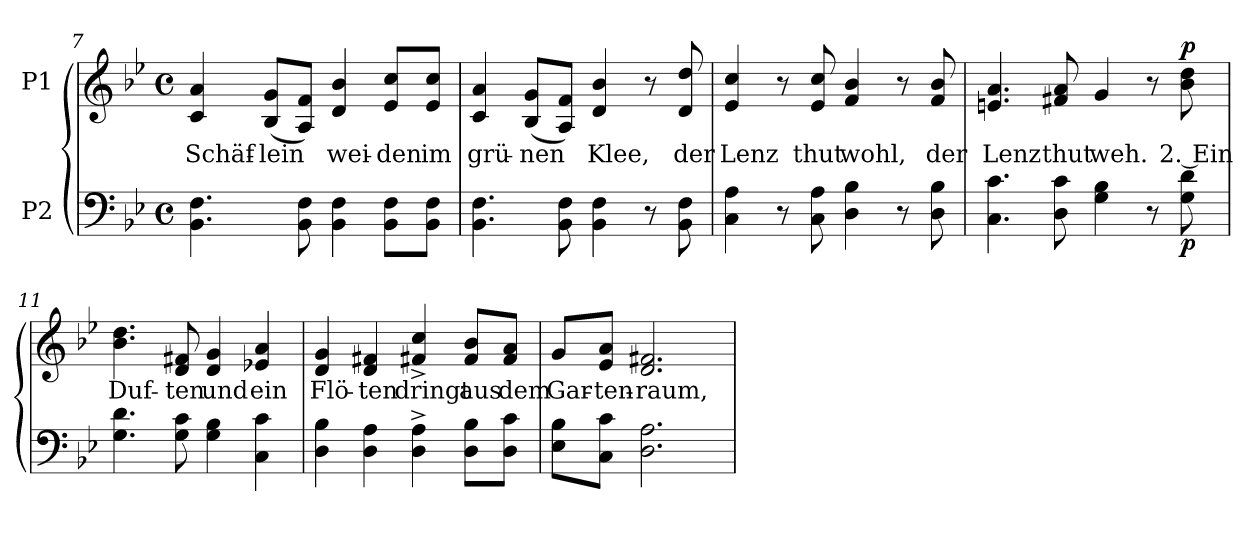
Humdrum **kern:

**kern	**dynam	**kern	**text	**dynam
*part2	*part2	*part1	*part1	*part1
*staff2	*staff2	*staff1	*staff1	*staff1
*I"P2	*	*I"P1	*	*
*clefF4	*	*clefG2	*	*
*k[b-e-]	*	*k[b-e-]	*	*
*B-:	*	*B-:	*	*
*M4/4	*	*M4/4	*	*
*met(c)	*	*met(c)	*	*
=7	=7	=7	=7	=7
!	!	!	!LO:LY:b:color=#000000	!
4.BB-i\ 4.Fi	.	4ci/ 4ai	Schäf-	.
!	!	!	!LO:LY:b:color=#000000	!
.	.	(8B-i/ 8giL	-lein	.
8BB-i\ 8Fi	.	8Ai/ 8fiJ)	.	.
!	!	!	!LO:LY:b:color=#000000	!
4BB-i\ 4Fi	.	4di/ 4b-i	wei-	.
!	!	!	!LO:LY:b:color=#000000	!
8BB-i\ 8FiL	.	8e-i/ 8cciL	-den	.
!	!	!	!LO:LY:b:color=#000000	!
8BB-i\ 8FiJ	.	8e-i/ 8cciJ	im	.
=8	=8	=8	=8	=8
!	!	!	!LO:LY:b:color=#000000	!
4.BB-i\ 4.Fi	.	4ci/ 4ai	grü-	.
!	!	!	!LO:LY:b:color=#000000	!
.	.	(8B-i/ 8giL	-nen	.
8BB-i\ 8Fi	.	8Ai/ 8fiJ)	.	.
!	!	!	!LO:LY:b:color=#000000	!
4BB-i\ 4Fi	.	4di/ 4b-i	Klee,	.
8r	.	8r	.	.
!	!	!	!LO:LY:b:color=#000000	!
8BB-i\ 8Fi	.	8di/ 8ddi	der	.
!!LO:LB:g=z
=9	=9	=9	=9	=9
!	!	!	!LO:LY:b:color=#000000	!
4Ci\ 4Ai	.	4e-i/ 4cci	Lenz	.
8r	.	8r	.	.
!	!	!	!LO:LY:b:color=#000000	!
8Ci\ 8Ai	.	8e-i/ 8cci	thut	.
!	!	!	!LO:LY:b:color=#000000	!
4Di\ 4B-i	.	4fi/ 4b-i	wohl,	.
8r	.	8r	.	.
!	!	!	!LO:LY:b:color=#000000	!
8Di\ 8B-i	.	8fi/ 8b-i	der	.
=10	=10	=10	=10	=10
!	!	!	!LO:LY:b:color=#000000	!
4.Ci\ 4.ci	.	4.eni/ 4.ai	Lenz	.
!	!	!	!LO:LY:b:color=#000000	!
8Di\ 8ci	.	8f#Xi/ 8ai	thut	.
!	!	!	!LO:LY:b:color=#000000	!
4Gi\ 4B-i	.	4gi/	weh.	.
8r	.	8r	.	.
!	!	!	!LO:LY:b:color=#000000	!
8Gi\ 8di	p	8b-i\ 8ddi	2. Ein	p
=11	=11	=11	=11	=11
!	!	!	!LO:LY:b:color=#000000	!
4.Gi\ 4.di	.	4.b-i\ 4.ddi	Duf-	.
!	!	!	!LO:LY:b:color=#000000	!
8Gi\ 8ci	.	8di/ 8f#Xi	-ten	.
!	!	!	!LO:LY:b:color=#000000	!
4Gi\ 4B-i	.	4di/ 4gi	und	.
!	!	!	!LO:LY:b:color=#000000	!
4Ci\ 4ci	.	4e-Xi/ 4ai	ein	.
=12	=12	=12	=12	=12
!	!	!	!LO:LY:b:color=#000000	!
4Di\ 4B-i	.	4di/ 4gi	Flö-	.
!	!	!	!LO:LY:b:color=#000000	!
4Di\ 4Ai	.	4di/ 4f#Xi	-ten	.
!	!	!	!LO:LY:b:color=#000000	!
4Di\^ 4Ai^	.	4f#Xi/^ 4cci^	dringt	.
!	!	!	!LO:LY:b:color=#000000	!
8Di\ 8B-iL	.	8f#i/ 8b-iL	aus	.
!	!	!	!LO:LY:b:color=#000000	!
8Di\ 8ciJ	.	8f#i/ 8aiJ	dem	.
!!LO:LB:g=z
=13	=13	=13	=13	=13
!	!	!	!LO:LY:b:color=#000000	!
8E-i\ 8B-iL	.	8gi/L	Gar-	.
!	!	!	!LO:LY:b:color=#000000	!
8Ci\ 8ciJ	.	8e-i/ 8aiJ	-ten-	.
!	!	!	!LO:LY:b:color=#000000	!
2.Di\ 2.Ai	.	2.di/ 2.f#Xi	-raum,	.
=	=	=	=	=
*-	*-	*-	*-	*-
